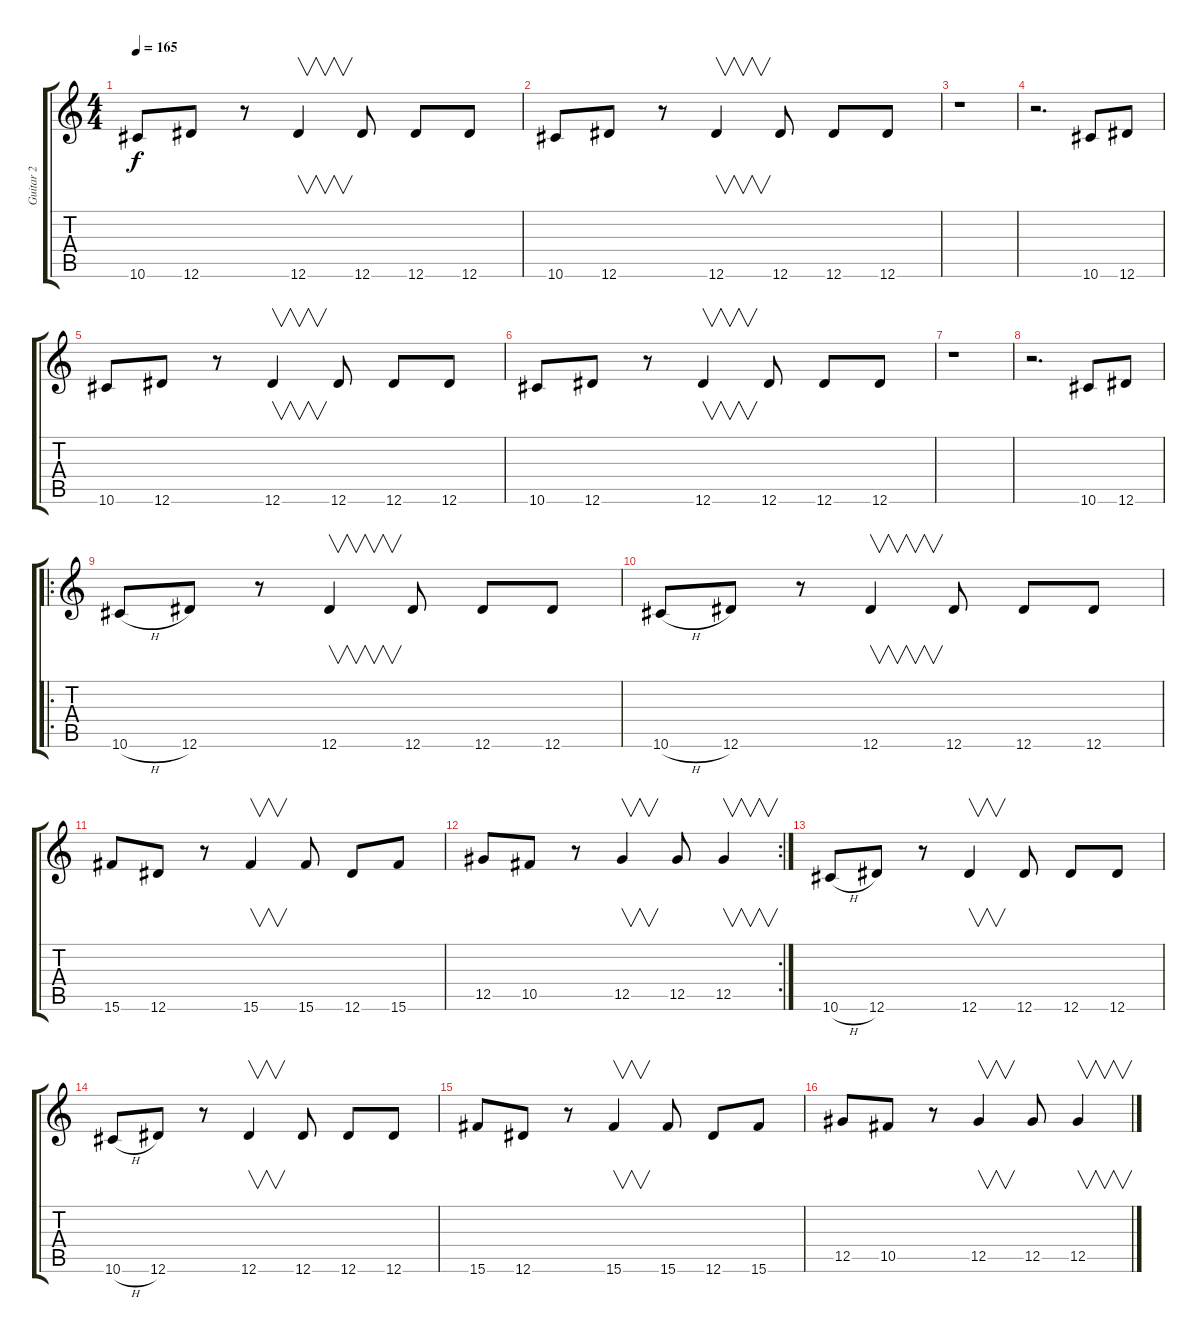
\track ("Guitar 2" "Guitar 2") {instrument overdrivenguitar}
\staff {score tabs}
\tuning (Eb4 Bb3 Gb3 Db3 Ab2 Eb2) {hide}
\ts (4 4)
\tempo 165
\clef g2
\ks c
10.6.8{dy f instrument overdrivenguitar} 12.6.8 r.8 12.6.4{v} 12.6.8 12.6.8 12.6.8 |
10.6.8 12.6.8 r.8 12.6.4{v} 12.6.8 12.6.8 12.6.8 |
r.1 |
r.2{d} 10.6.8 12.6.8 |
10.6.8 12.6.8 r.8 12.6.4{v} 12.6.8 12.6.8 12.6.8 |
10.6.8 12.6.8 r.8 12.6.4{v} 12.6.8 12.6.8 12.6.8 |
r.1 |
r.2{d} 10.6.8 12.6.8 |
\ro
10.6{h}.8 12.6.8 r.8 12.6.4{v} 12.6.8 12.6.8 12.6.8 |
10.6{h}.8 12.6.8 r.8 12.6.4{v} 12.6.8 12.6.8 12.6.8 |
15.6.8 12.6.8 r.8 15.6.4{v} 15.6.8 12.6.8 15.6.8 |
\rc 2
12.5.8 10.5.8 r.8 12.5.4{v} 12.5.8 12.5.4{v} |
10.6{h}.8 12.6.8 r.8 12.6.4{v} 12.6.8 12.6.8 12.6.8 |
10.6{h}.8 12.6.8 r.8 12.6.4{v} 12.6.8 12.6.8 12.6.8 |
15.6.8 12.6.8 r.8 15.6.4{v} 15.6.8 12.6.8 15.6.8 |
12.5.8 10.5.8 r.8 12.5.4{v} 12.5.8 12.5.4{v}
